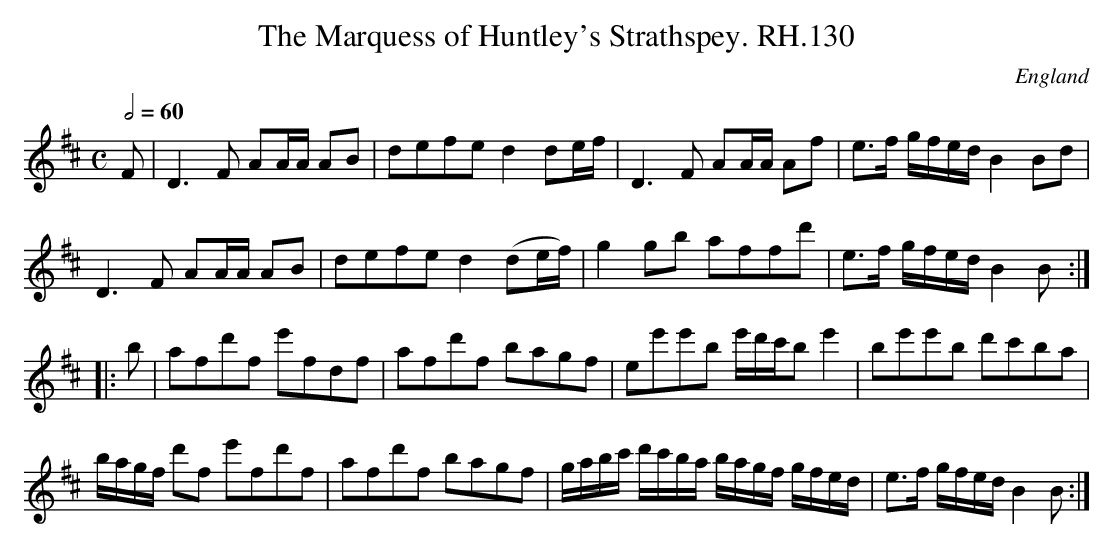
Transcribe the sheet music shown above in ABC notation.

X:1
T:Marquess of Huntley's Strathspey. RH.130, The
O:England
M:C
L:1/8
Q:1/2=60
K:D
F|D3F AA/A/ AB|defe d2de/f/|\
D3F AA/A/ Af|e>f g/f/e/d/ B2Bd|
D3F AA/A/ AB|defe d2(de/f/)|\
g2gb affd'|e>f g/f/e/d/ B2B:|
|:b|afd'f e'fdf|afd'f bagf|\
ee'e'b e'/d'/c'/be'2|be'e'b d'c'ba|
b/a/g/f/ d'f e'fd'f|afd'f bagf|\
g/a/b/c'/ d'/c'/b/a/ b/a/g/f/ g/f/e/d/|\
e>f g/f/e/d/ B2B:|
